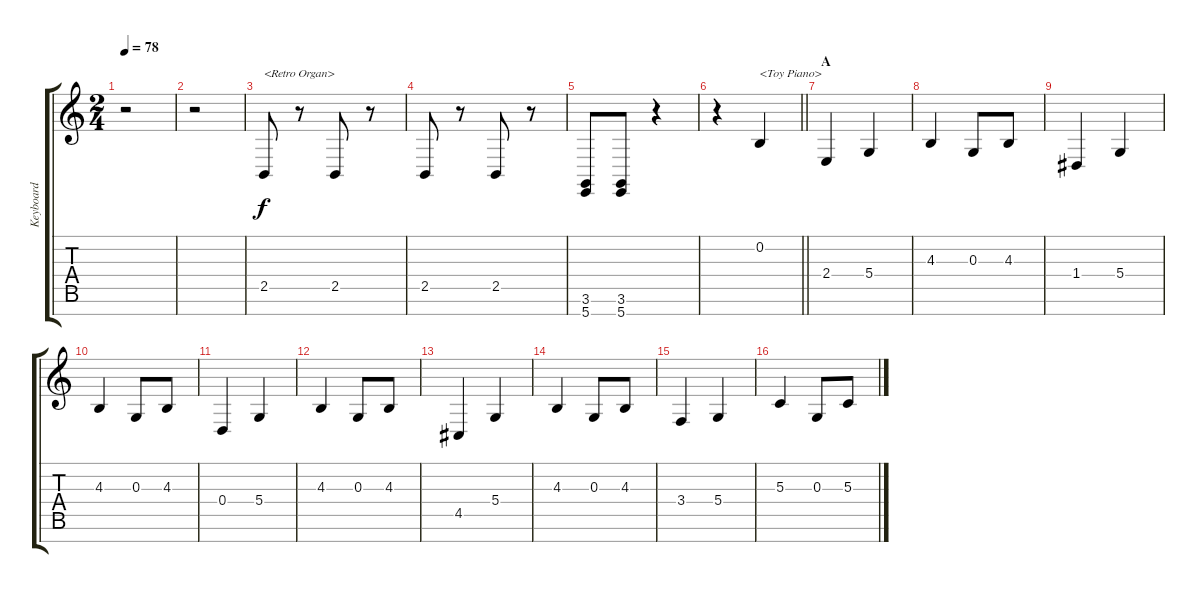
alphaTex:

\track ("Keyboard" "Keyboard") {instrument drawbarorgan}
\staff {score tabs}
\tuning (E4 B3 G3 D3 A2 E2 B1) {hide}
\ts (2 4)
\tempo 78
\clef g2
\ks c
r.2{dy f instrument drawbarorgan} |
r.2 |
2.5.8{txt "<Retro Organ>"} r.8 2.5.8 r.8 |
2.5.8 r.8 2.5.8 r.8 |
(3.6 5.7).8 (3.6 5.7).8 r.4 |
\barLineRight lightlight
r.4 0.2.4{txt "<Toy Piano>" instrument harpsichord} |
\section ("" "A")
2.4.4 5.4.4 |
4.3.4 0.3.8 4.3.8 |
1.4.4 5.4.4 |
4.3.4 0.3.8 4.3.8 |
0.4.4 5.4.4 |
4.3.4 0.3.8 4.3.8 |
4.5.4 5.4.4 |
4.3.4 0.3.8 4.3.8 |
3.4.4 5.4.4 |
5.3.4 0.3.8 5.3.8
